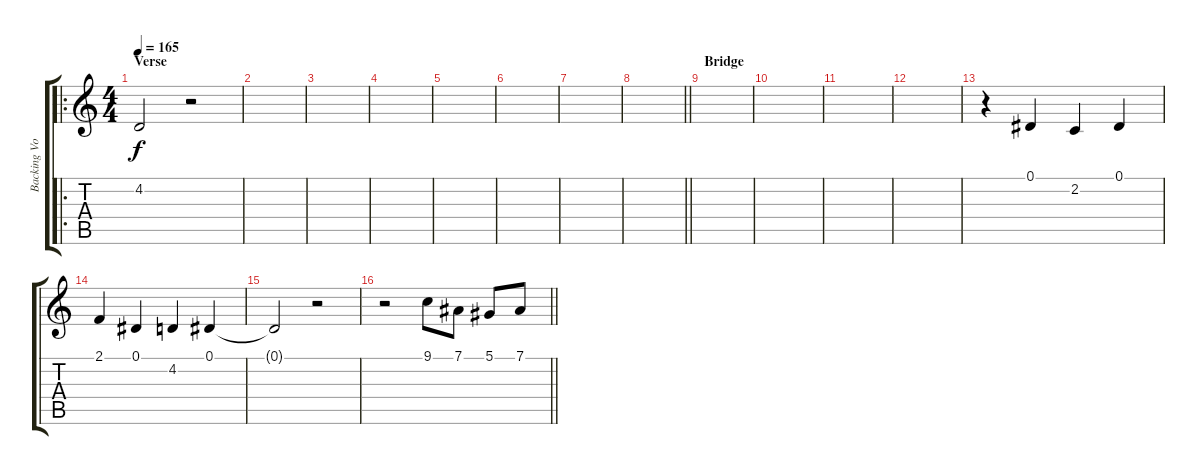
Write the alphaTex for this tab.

\track ("Backing Vocals" "Backing Vo") {instrument choiraahs}
\staff {score tabs}
\tuning (Eb4 Bb3 Gb3 Db3 Ab2 Eb2) {hide}
\ro
\ts (4 4)
\section ("" "Verse")
\tempo 165
\clef g2
\ks c
4.2.2{dy f} r.2 |
|
|
|
|
|
|
\barLineRight lightlight
|
\section ("" "Bridge")
|
|
|
|
r.4 0.1.4 2.2.4 0.1.4 |
2.1.4 0.1.4 4.2.4 0.1.4 |
0.1{t}.2 r.2 |
\barLineRight lightlight
r.2 9.1.8 7.1.8 5.1.8 7.1.8
